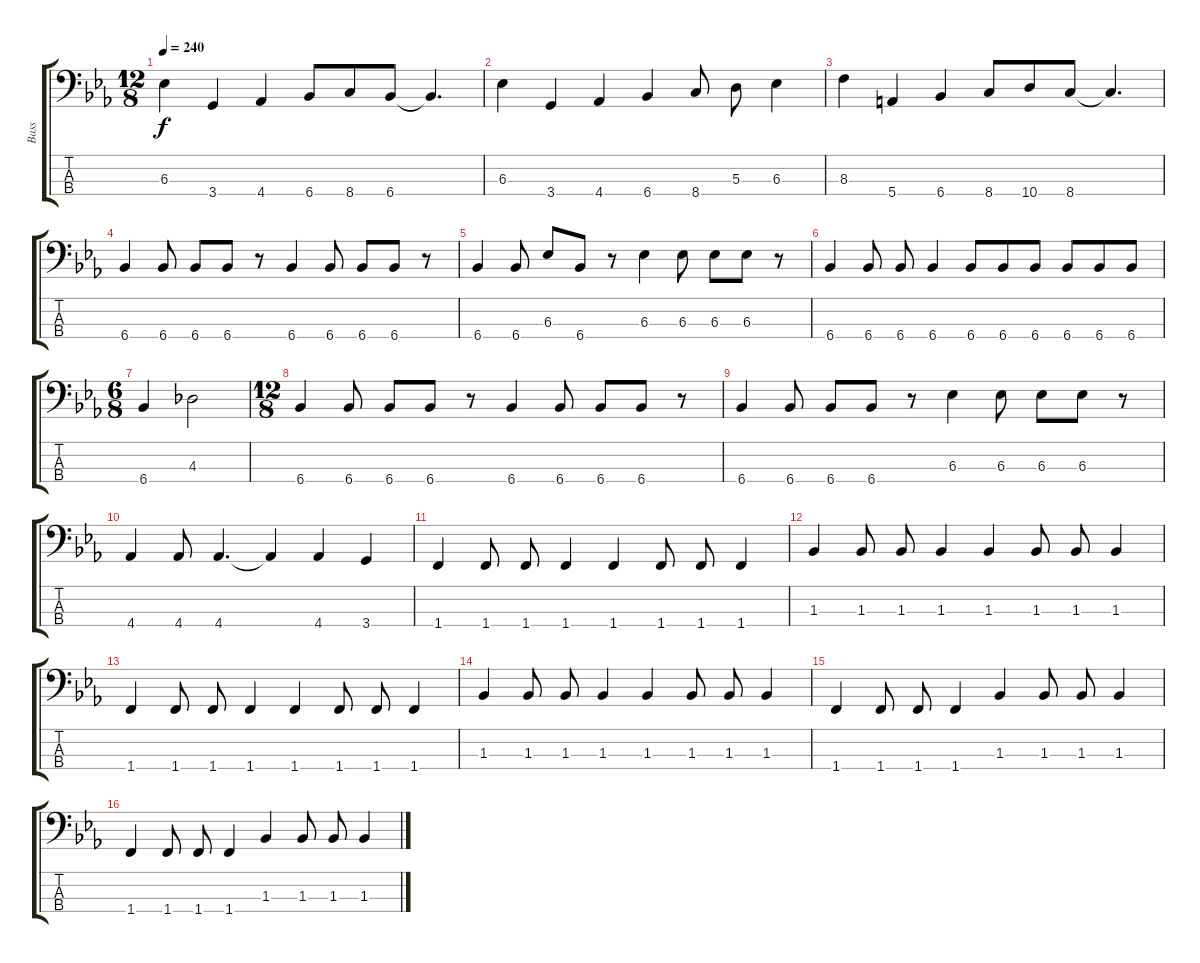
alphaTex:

\track ("Bass" "Bass") {instrument electricbassfinger}
\staff {score tabs}
\tuning (G2 D2 A1 E1) {hide}
\ts (12 8)
\tempo 240
\clef f4
\ks eb
6.3.4{dy f} 3.4.4 4.4.4 6.4.8 8.4.8 6.4.8 6.4{t}.4{d} |
6.3.4 3.4.4 4.4.4 6.4.4 8.4.8 5.3.8 6.3.4 |
8.3.4 5.4.4 6.4.4 8.4.8 10.4.8 8.4.8 8.4{t}.4{d} |
6.4.4 6.4.8 6.4.8 6.4.8 r.8 6.4.4 6.4.8 6.4.8 6.4.8 r.8 |
6.4.4 6.4.8 6.3.8 6.4.8 r.8 6.3.4 6.3.8 6.3.8 6.3.8 r.8 |
6.4.4 6.4.8 6.4.8 6.4.4 6.4.8 6.4.8 6.4.8 6.4.8 6.4.8 6.4.8 |
\ts (6 8)
6.4.4 4.3.2 |
\ts (12 8)
6.4.4 6.4.8 6.4.8 6.4.8 r.8 6.4.4 6.4.8 6.4.8 6.4.8 r.8 |
6.4.4 6.4.8 6.4.8 6.4.8 r.8 6.3.4 6.3.8 6.3.8 6.3.8 r.8 |
4.4.4 4.4.8 4.4.4{d} 4.4{t}.4 4.4.4 3.4.4 |
1.4.4 1.4.8 1.4.8 1.4.4 1.4.4 1.4.8 1.4.8 1.4.4 |
1.3.4 1.3.8 1.3.8 1.3.4 1.3.4 1.3.8 1.3.8 1.3.4 |
1.4.4 1.4.8 1.4.8 1.4.4 1.4.4 1.4.8 1.4.8 1.4.4 |
1.3.4 1.3.8 1.3.8 1.3.4 1.3.4 1.3.8 1.3.8 1.3.4 |
1.4.4 1.4.8 1.4.8 1.4.4 1.3.4 1.3.8 1.3.8 1.3.4 |
1.4.4 1.4.8 1.4.8 1.4.4 1.3.4 1.3.8 1.3.8 1.3.4
